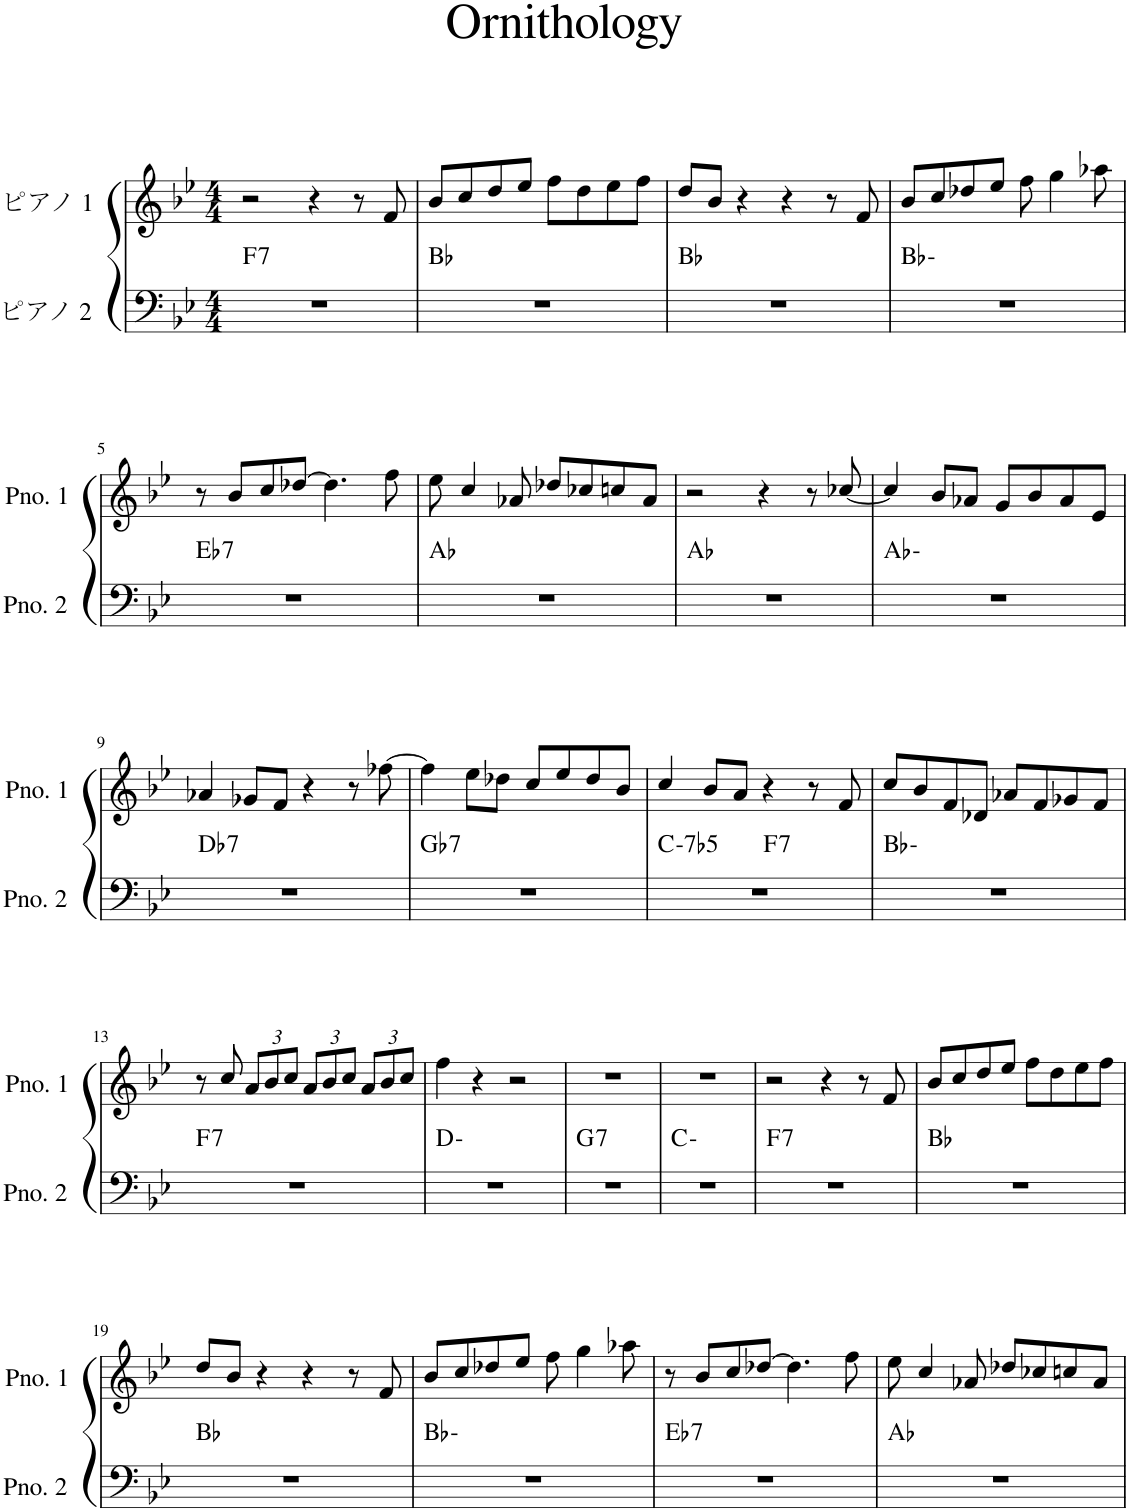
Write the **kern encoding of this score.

**kern	**harte	**kern
*part2	*part2	*part1
*staff2	*	*staff1
*I"ピアノ 2	*	*I"ピアノ 1
*clefF4	*	*clefG2
*k[b-e-]	*	*k[b-e-]
*M4/4	*	*M4/4
=1	=1	=1
!	!LO:H:kt=7	!
1r	F:7	2r
.	.	4r
.	.	8r
.	.	8f/
=2	=2	=2
1r	Bb:maj	8b-/L
.	.	8cc/
.	.	8dd/
.	.	8ee-/J
.	.	8ff\L
.	.	8dd\
.	.	8ee-\
.	.	8ff\J
=3	=3	=3
1r	Bb:maj	8dd/L
.	.	8b-/J
.	.	4r
.	.	4r
.	.	8r
.	.	8f/
=4	=4	=4
1r	Bb:min	8b-/L
.	.	8cc/
.	.	8dd-X/
.	.	8ee-/J
.	.	8ff\
.	.	4gg\
.	.	8aa-X\
!!LO:LB:g=z
=5	=5	=5
!	!LO:H:kt=7	!
1r	Eb:7	8r
.	.	8b-/L
.	.	8cc/
.	.	[8dd-X/J
.	.	4.dd-\]
.	.	8ff\
=6	=6	=6
1r	Ab:maj	8ee-\
.	.	4cc/
.	.	8a-X/
.	.	8dd-X/L
.	.	8cc-X/
.	.	8ccn/
.	.	8a-/J
=7	=7	=7
1r	Ab:maj	2r
.	.	4r
.	.	8r
.	.	[8cc-X/
=8	=8	=8
1r	Ab:min	4cc-/]
.	.	8b-/L
.	.	8a-X/J
.	.	8g/L
.	.	8b-/
.	.	8a-/
.	.	8e-/J
!!LO:LB:g=z
=9	=9	=9
!	!LO:H:kt=7	!
1r	Db:7	4a-X/
.	.	8g-X/L
.	.	8f/J
.	.	4r
.	.	8r
.	.	[8ff-X\
=10	=10	=10
!	!LO:H:kt=7	!
1r	Gb:7	4ff-\]
.	.	8ee-\L
.	.	8dd-X\J
.	.	8cc/L
.	.	8ee-/
.	.	8dd-/
.	.	8b-/J
=11	=11	=11
!	!LO:H:kt=-7b5	!
*^	*	*
1r	2ryy	C:hdim7	4cc/
.	.	.	8b-/L
.	.	.	8a/J
!	!	!LO:H:kt=7	!
.	2ryy	F:7	4r
.	.	.	8r
.	.	.	8f/
*v	*v	*	*
=12	=12	=12
1r	Bb:min	8cc/L
.	.	8b-/
.	.	8f/
.	.	8d-X/J
.	.	8a-X/L
.	.	8f/
.	.	8g-X/
.	.	8f/J
!!LO:LB:g=z
=13	=13	=13
!	!LO:H:kt=7	!
1r	F:7	8r
.	.	8cc/
*	*	*Xbrackettup
.	.	12a/L
.	.	12b-/
.	.	12cc/J
.	.	12a/L
.	.	12b-/
.	.	12cc/J
.	.	12a/L
.	.	12b-/
.	.	12cc/J
=14	=14	=14
1r	D:min	4ff\
.	.	4r
.	.	2r
=15	=15	=15
!	!LO:H:kt=7	!
1r	G:7	1r
=16	=16	=16
1r	C:min	1r
=17	=17	=17
!	!LO:H:kt=7	!
1r	F:7	2r
.	.	4r
.	.	8r
.	.	8f/
=18	=18	=18
1r	Bb:maj	8b-/L
.	.	8cc/
.	.	8dd/
.	.	8ee-/J
.	.	8ff\L
.	.	8dd\
.	.	8ee-\
.	.	8ff\J
!!LO:LB:g=z
=19	=19	=19
1r	Bb:maj	8dd/L
.	.	8b-/J
.	.	4r
.	.	4r
.	.	8r
.	.	8f/
=20	=20	=20
1r	Bb:min	8b-/L
.	.	8cc/
.	.	8dd-X/
.	.	8ee-/J
.	.	8ff\
.	.	4gg\
.	.	8aa-X\
=21	=21	=21
!	!LO:H:kt=7	!
1r	Eb:7	8r
.	.	8b-/L
.	.	8cc/
.	.	[8dd-X/J
.	.	4.dd-\]
.	.	8ff\
=22	=22	=22
1r	Ab:maj	8ee-\
.	.	4cc/
.	.	8a-X/
.	.	8dd-X/L
.	.	8cc-X/
.	.	8ccn/
.	.	8a-/J
=	=	=
*-	*-	*-
